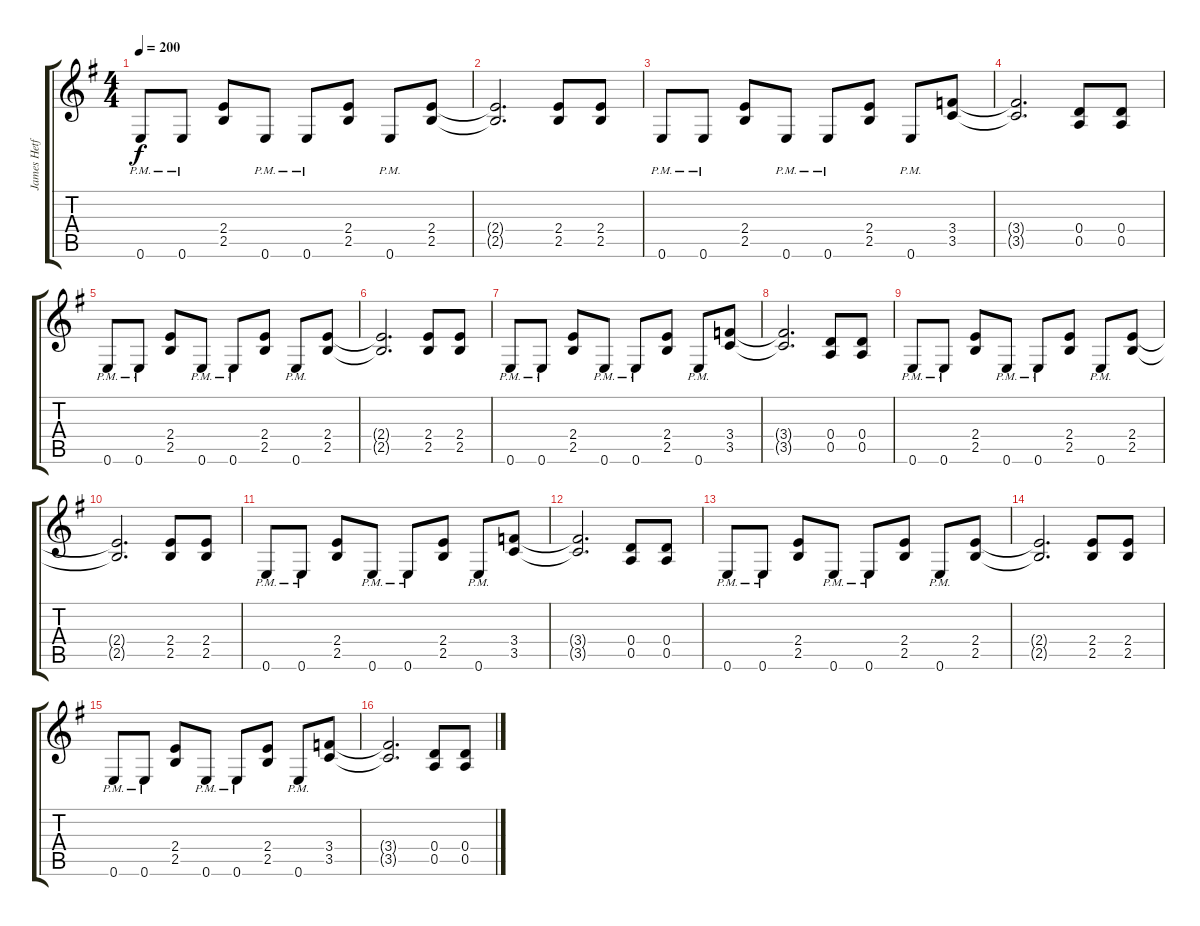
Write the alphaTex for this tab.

\track ("James Hetfield" "James Hetf") {instrument distortionguitar}
\staff {score tabs}
\tuning (E4 B3 G3 D3 A2 E2) {hide}
\ts (4 4)
\tempo 200
\clef g2
\ks g
0.6{pm}.8{dy f} 0.6{pm}.8 (2.4 2.5).8 0.6{pm}.8 0.6{pm}.8 (2.4 2.5).8 0.6{pm}.8 (2.4 2.5).8 |
(2.4{t} 2.5{t}).2{d} (2.4 2.5).8 (2.4 2.5).8 |
0.6{pm}.8 0.6{pm}.8 (2.4 2.5).8 0.6{pm}.8 0.6{pm}.8 (2.4 2.5).8 0.6{pm}.8 (3.4 3.5).8 |
(3.4{t} 3.5{t}).2{d} (0.4 0.5).8 (0.4 0.5).8 |
0.6{pm}.8 0.6{pm}.8 (2.4 2.5).8 0.6{pm}.8 0.6{pm}.8 (2.4 2.5).8 0.6{pm}.8 (2.4 2.5).8 |
(2.4{t} 2.5{t}).2{d} (2.4 2.5).8 (2.4 2.5).8 |
0.6{pm}.8 0.6{pm}.8 (2.4 2.5).8 0.6{pm}.8 0.6{pm}.8 (2.4 2.5).8 0.6{pm}.8 (3.4 3.5).8 |
(3.4{t} 3.5{t}).2{d} (0.4 0.5).8 (0.4 0.5).8 |
0.6{pm}.8 0.6{pm}.8 (2.4 2.5).8 0.6{pm}.8 0.6{pm}.8 (2.4 2.5).8 0.6{pm}.8 (2.4 2.5).8 |
(2.4{t} 2.5{t}).2{d} (2.4 2.5).8 (2.4 2.5).8 |
0.6{pm}.8 0.6{pm}.8 (2.4 2.5).8 0.6{pm}.8 0.6{pm}.8 (2.4 2.5).8 0.6{pm}.8 (3.4 3.5).8 |
(3.4{t} 3.5{t}).2{d} (0.4 0.5).8 (0.4 0.5).8 |
0.6{pm}.8 0.6{pm}.8 (2.4 2.5).8 0.6{pm}.8 0.6{pm}.8 (2.4 2.5).8 0.6{pm}.8 (2.4 2.5).8 |
(2.4{t} 2.5{t}).2{d} (2.4 2.5).8 (2.4 2.5).8 |
0.6{pm}.8 0.6{pm}.8 (2.4 2.5).8 0.6{pm}.8 0.6{pm}.8 (2.4 2.5).8 0.6{pm}.8 (3.4 3.5).8 |
(3.4{t} 3.5{t}).2{d} (0.4 0.5).8 (0.4 0.5).8
